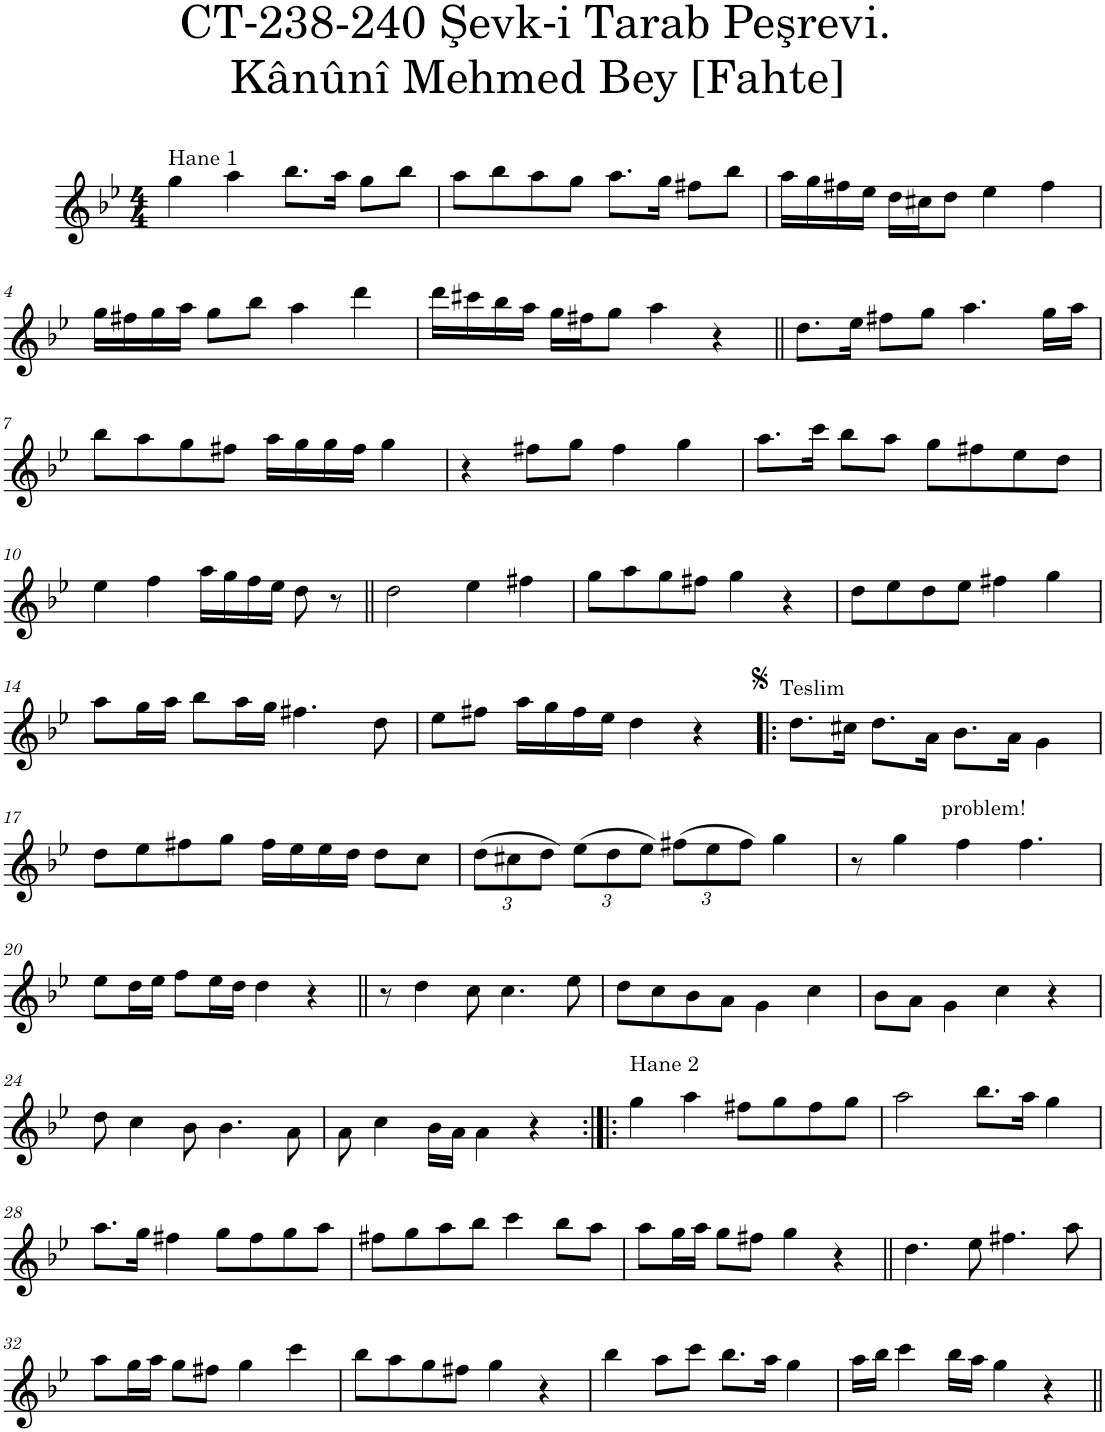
**kern
*part1
*staff1
*I"Voice
*I'Vo.
*clefG2
*k[b-e-]
*M4/4
=1
!LO:TX:a:t=Hane 1
4gg\
4aa\
8.bb-\L
16aa\Jk
8gg\L
8bb-\J
=2
8aa\L
8bb-\
8aa\
8gg\J
8.aa\L
16gg\Jk
8ff#X\L
8bb-\J
=3
16aa\LL
16gg\
16ff#X\
16ee-\JJ
16dd\LL
16cc#X\J
8dd\J
4ee-\
4ff#\
!!LO:LB:g=z
=4
16gg\LL
16ff#X\
16gg\
16aa\JJ
8gg\L
8bb-\J
4aa\
4ddd\
=5
16ddd\LL
16ccc#X\
16bb-\
16aa\JJ
16gg\LL
16ff#X\J
8gg\J
4aa\
4r
=6||
8.dd\L
16ee-\Jk
8ff#X\L
8gg\J
4.aa\
16gg\LL
16aa\JJ
!!LO:LB:g=z
=7
8bb-\L
8aa\
8gg\
8ff#X\J
16aa\LL
16gg\
16gg\
16ff#\JJ
4gg\
=8
4r
8ff#X\L
8gg\J
4ff#\
4gg\
=9
8.aa\L
16ccc\Jk
8bb-\L
8aa\J
8gg\L
8ff#X\
8ee-\
8dd\J
!!LO:LB:g=z
=10
4ee-\
4ff\
16aa\LL
16gg\
16ff\
16ee-\JJ
8dd\
8r
=11||
2dd\
4ee-\
4ff#X\
=12
8gg\L
8aa\
8gg\
8ff#X\J
4gg\
4r
=13
8dd\L
8ee-\
8dd\
8ee-\J
4ff#X\
4gg\
!!LO:LB:g=z
=14
8aa\L
16gg\L
16aa\JJ
8bb-\L
16aa\L
16gg\JJ
4.ff#X\
8dd\
=15
8ee-\L
8ff#X\J
16aa\LL
16gg\
16ff#\
16ee-\JJ
4dd\
4r
=16!|:
!LO:TX:a:t=Teslim
8.dd\L
16cc#X\Jk
8.dd\L
16a\Jk
8.b-\L
16a\Jk
4g\
!!LO:LB:g=z
=17
8dd\L
8ee-\
8ff#X\
8gg\J
16ff#\LL
16ee-\
16ee-\
16dd\JJ
8dd\L
8cc\J
=18
*Xbrackettup
(12dd\L
12cc#X\
12dd\J)
(12ee-\L
12dd\
12ee-\J)
(12ff#X\L
12ee-\
12ff#\J)
4gg\
=19
8r
4gg\
4ff\
!LO:TX:a:t=problem!
4.ff\
!!LO:LB:g=z
=20
8ee-\L
16dd\L
16ee-\JJ
8ff\L
16ee-\L
16dd\JJ
4dd\
4r
=21||
8r
4dd\
8cc\
4.cc\
8ee-\
=22
8dd\L
8cc\
8b-\
8a\J
4g\
4cc\
=23
8b-\L
8a\J
4g\
4cc\
4r
!!LO:LB:g=z
=24
8dd\
4cc\
8b-\
4.b-\
8a\
=25
8a\
4cc\
16b-\LL
16a\JJ
4a\
4r
=26:|!|:
!LO:TX:a:t=Hane 2
4gg\
4aa\
8ff#X\L
8gg\
8ff#\
8gg\J
=27
2aa\
8.bb-\L
16aa\Jk
4gg\
!!LO:LB:g=z
=28
8.aa\L
16gg\Jk
4ff#X\
8gg\L
8ff#\
8gg\
8aa\J
=29
8ff#X\L
8gg\
8aa\
8bb-\J
4ccc\
8bb-\L
8aa\J
=30
8aa\L
16gg\L
16aa\JJ
8gg\L
8ff#X\J
4gg\
4r
=31||
4.dd\
8ee-\
4.ff#X\
8aa\
!!LO:LB:g=z
=32
8aa\L
16gg\L
16aa\JJ
8gg\L
8ff#X\J
4gg\
4ccc\
=33
8bb-\L
8aa\
8gg\
8ff#X\J
4gg\
4r
=34
4bb-\
8aa\L
8ccc\J
8.bb-\L
16aa\Jk
4gg\
=35
16aa\LL
16bb-\JJ
4ccc\
16bb-\LL
16aa\JJ
4gg\
4r
=||
*-
